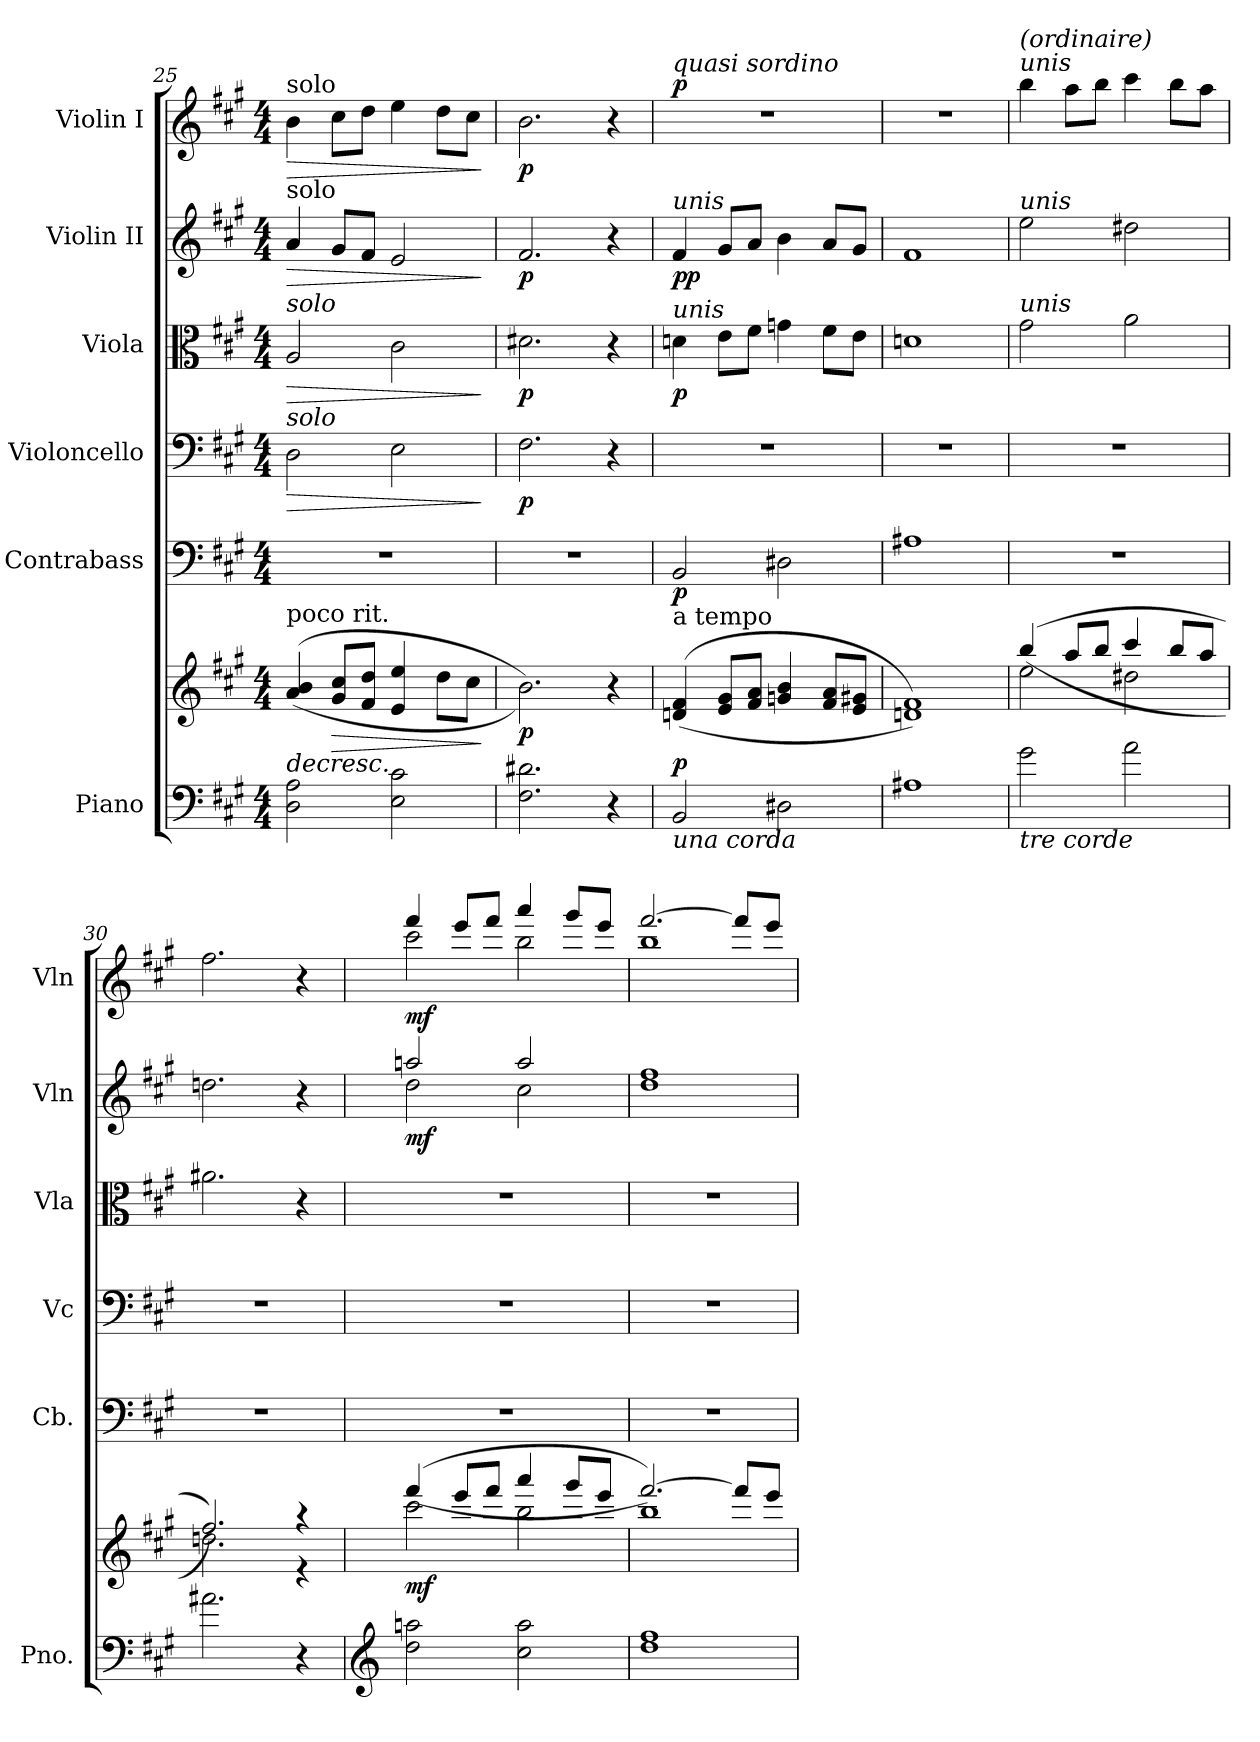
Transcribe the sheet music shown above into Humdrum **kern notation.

**kern	**kern	**dynam	**kern	**dynam	**kern	**dynam	**kern	**dynam	**kern	**dynam	**kern	**dynam
*part6	*part6	*part6	*part5	*part5	*part4	*part4	*part3	*part3	*part2	*part2	*part1	*part1
*staff7	*staff6	*staff6/7	*staff5	*staff5	*staff4	*staff4	*staff3	*staff3	*staff2	*staff2	*staff1	*staff1
*I"Piano	*	*	*I"Contrabass	*	*I"Violoncello	*	*I"Viola	*	*I"Violin II	*	*I"Violin I	*
*I'Pno.	*	*	*I'Cb.	*	*I'Vc	*	*I'Vla	*	*I'Vln	*	*I'Vln	*
*clefF4	*clefG2	*	*clefF4	*	*clefF4	*	*clefC3	*	*clefG2	*	*clefG2	*
*	*	*	*ITrd7c12	*	*	*	*	*	*	*	*	*
*k[f#c#g#]	*k[f#c#g#]	*	*k[f#c#g#]	*	*k[f#c#g#]	*	*k[f#c#g#]	*	*k[f#c#g#]	*	*k[f#c#g#]	*
*M4/4	*M4/4	*	*M4/4	*	*M4/4	*	*M4/4	*	*M4/4	*	*M4/4	*
=25	=25	=25	=25	=25	=25	=25	=25	=25	=25	=25	=25	=25
!	!	!	!	!	!	!	!	!	!	!	!LO:TX:a:t=solo	!
!	!	!	!	!	!	!	!	!	!LO:TX:a:t=solo	!	!	!
!	!	!	!	!	!	!	!LO:TX:a:i:t=solo	!	!	!	!	!
!	!	!	!	!	!LO:TX:a:i:t=solo	!	!	!	!	!	!	!
!	!LO:TX:a:t=poco rit.	!	!	!	!	!	!	!	!	!	!	!
!	!	!LO:HP:b	!	!	!	!LO:HP:b	!	!LO:HP:b	!	!LO:HP:b	!	!LO:HP:b
2D\ 2A\	(>(>4a/ 4b/	>	1r	.	2D\	>	2A/	>	4a/	>	4b\	>
!	!	!LO:HP:b	!	!	!	!	!	!	!	!	!	!
.	8g#/ 8cc#/L	>	.	.	.	.	.	.	8g#/L	.	8cc#\L	.
.	8f#/ 8dd/J	.	.	.	.	.	.	.	8f#/J	.	8dd\J	.
2E\ 2c#\	4e/ 4ee/	.	.	.	2E\	.	2c#\	.	2e/	.	4ee\	.
.	8dd\L	.	.	.	.	.	.	.	.	.	8dd\L	.
.	8cc#\J	.	.	.	.	.	.	.	.	.	8cc#\J	.
.	.	] ]	.	.	.	]	.	]	.	]	.	]
=26	=26	=26	=26	=26	=26	=26	=26	=26	=26	=26	=26	=26
!	!	!LO:DY:b	!	!	!	!LO:DY:b	!	!LO:DY:b	!	!LO:DY:b	!	!LO:DY:b
2.F#\ 2.d#X\	2.b\))	p	1r	.	2.F#\	p	2.d#X\	p	2.f#/	p	2.b\	p
4r	4r	.	.	.	4r	.	4r	.	4r	.	4r	.
!!LO:PB:g=z
=27	=27	=27	=27	=27	=27	=27	=27	=27	=27	=27	=27	=27
!	!	!	!	!	!	!	!	!	!	!	!LO:TX:a:i:t=quasi sordino	!
!	!	!	!	!	!	!	!	!	!LO:TX:a:i:t=unis	!	!	!
!	!	!	!	!	!	!	!LO:TX:a:i:t=unis	!	!	!	!	!
!	!LO:TX:a:t=a tempo	!	!	!	!	!	!	!	!	!	!	!
!LO:TX:b:i:t=una corda	!	!	!	!	!	!	!	!	!	!	!	!
!	!	!LO:DY:a=2	!	!LO:DY:b	!	!	!	!LO:DY:b	!	!LO:DY:b	!	!
!	!	!	!	!	!	!	!	!	!	!LO:DY:n=1:b	!	!LO:DY:a
2BB/	(<(<4dn/ 4f#/	p	2BBB/	p	1r	.	4dn\	p	4f#/	p p	1r	p
.	8e/ 8g#/L	.	.	.	.	.	8e\L	.	8g#/L	.	.	.
.	8f#/ 8a/J	.	.	.	.	.	8f#\J	.	8a/J	.	.	.
2D#X\	4gn/ 4b/	.	2DD#X\	.	.	.	4gn\	.	4b\	.	.	.
.	8f#/ 8a/L	.	.	.	.	.	8f#\L	.	8a/L	.	.	.
.	8e/ 8g#X/J	.	.	.	.	.	8e\J	.	8g#i/J	.	.	.
=28	=28	=28	=28	=28	=28	=28	=28	=28	=28	=28	=28	=28
1A#X	1dn 1f#))	.	1AA#X	.	1r	.	1dni	.	1f#	.	1r	.
=29	=29	=29	=29	=29	=29	=29	=29	=29	=29	=29	=29	=29
*	*^	*	*	*	*	*	*	*	*	*	*	*
!	!	!	!	!	!	!	!	!	!	!	!	!LO:TX:a:i:t=unis	!
!	!	!	!	!	!	!	!	!	!	!	!	!LO:TX:a:i:t=(ordinaire)	!
!	!	!	!	!	!	!	!	!	!	!LO:TX:a:i:t=unis	!	!	!
!	!	!	!	!	!	!	!	!LO:TX:a:i:t=unis	!	!	!	!	!
!LO:TX:b:i:t=tre corde	!	!	!	!	!	!	!	!	!	!	!	!	!
2g#<\	(>(>4bb/	2ee<\	.	1r	.	1r	.	2g#\	.	2ee\	.	4bb\	.
.	8aa/L	.	.	.	.	.	.	.	.	.	.	8aa\L	.
.	8bb/J	.	.	.	.	.	.	.	.	.	.	8bb\J	.
2a<\	4ccc#/	2dd#X\	.	.	.	.	.	2a\	.	2dd#X\	.	4ccc#\	.
.	8bb/L	.	.	.	.	.	.	.	.	.	.	8bb\L	.
.	8aa/J	.	.	.	.	.	.	.	.	.	.	8aa\J	.
=30	=30	=30	=30	=30	=30	=30	=30	=30	=30	=30	=30	=30	=30
2.a#X<\	2.ff#/))	2.ddn\	.	1r	.	1r	.	2.a#X\	.	2.ddn\	.	2.ff#\	.
4r	4r	4r	.	.	.	.	.	4r	.	4r	.	4r	.
=31	=31	=31	=31	=31	=31	=31	=31	=31	=31	=31	=31	=31	=31
*clefG2	*	*	*	*	*	*	*	*	*	*	*	*	*
*	*	*	*	*	*	*	*	*	*	*^	*	*^	*
!	!	!	!LO:DY:b	!	!	!	!	!	!	!	!	!LO:DY:b	!	!	!LO:DY:b
2dd\<< 2aan\<<	(>(>4fff#/	2ccc#<\	mf	1r	.	1r	.	1r	.	2aan/	2dd\	mf	4fff#/	2ccc#\	mf
.	8eee/L	.	.	.	.	.	.	.	.	.	.	.	8eee/L	.	.
.	8fff#/J	.	.	.	.	.	.	.	.	.	.	.	8fff#/J	.	.
2cc#\ 2aa\	4aaa/	2bb\	.	.	.	.	.	.	.	2aa/	2cc#\	.	4aaa/	2bb\	.
.	8ggg#/L	.	.	.	.	.	.	.	.	.	.	.	8ggg#/L	.	.
.	8eee/J	.	.	.	.	.	.	.	.	.	.	.	8eee/J	.	.
=32	=32	=32	=32	=32	=32	=32	=32	=32	=32	=32	=32	=32	=32	=32	=32
*^	*	*	*	*	*	*	*	*	*	*	*	*	*	*	*
1dd	1ff#	[2.fff#/))	1bb	.	1r	.	1r	.	1r	.	1ff#	1dd	.	[2.fff#/	1bb	.
.	.	8fff#/L]	.	.	.	.	.	.	.	.	.	.	.	8fff#/L]	.	.
.	.	8eee/J	.	.	.	.	.	.	.	.	.	.	.	8eee/J	.	.
*v	*v	*	*	*	*	*	*	*	*	*	*v	*v	*	*v	*v	*
*	*v	*v	*	*	*	*	*	*	*	*	*	*	*
=	=	=	=	=	=	=	=	=	=	=	=	=
*-	*-	*-	*-	*-	*-	*-	*-	*-	*-	*-	*-	*-
